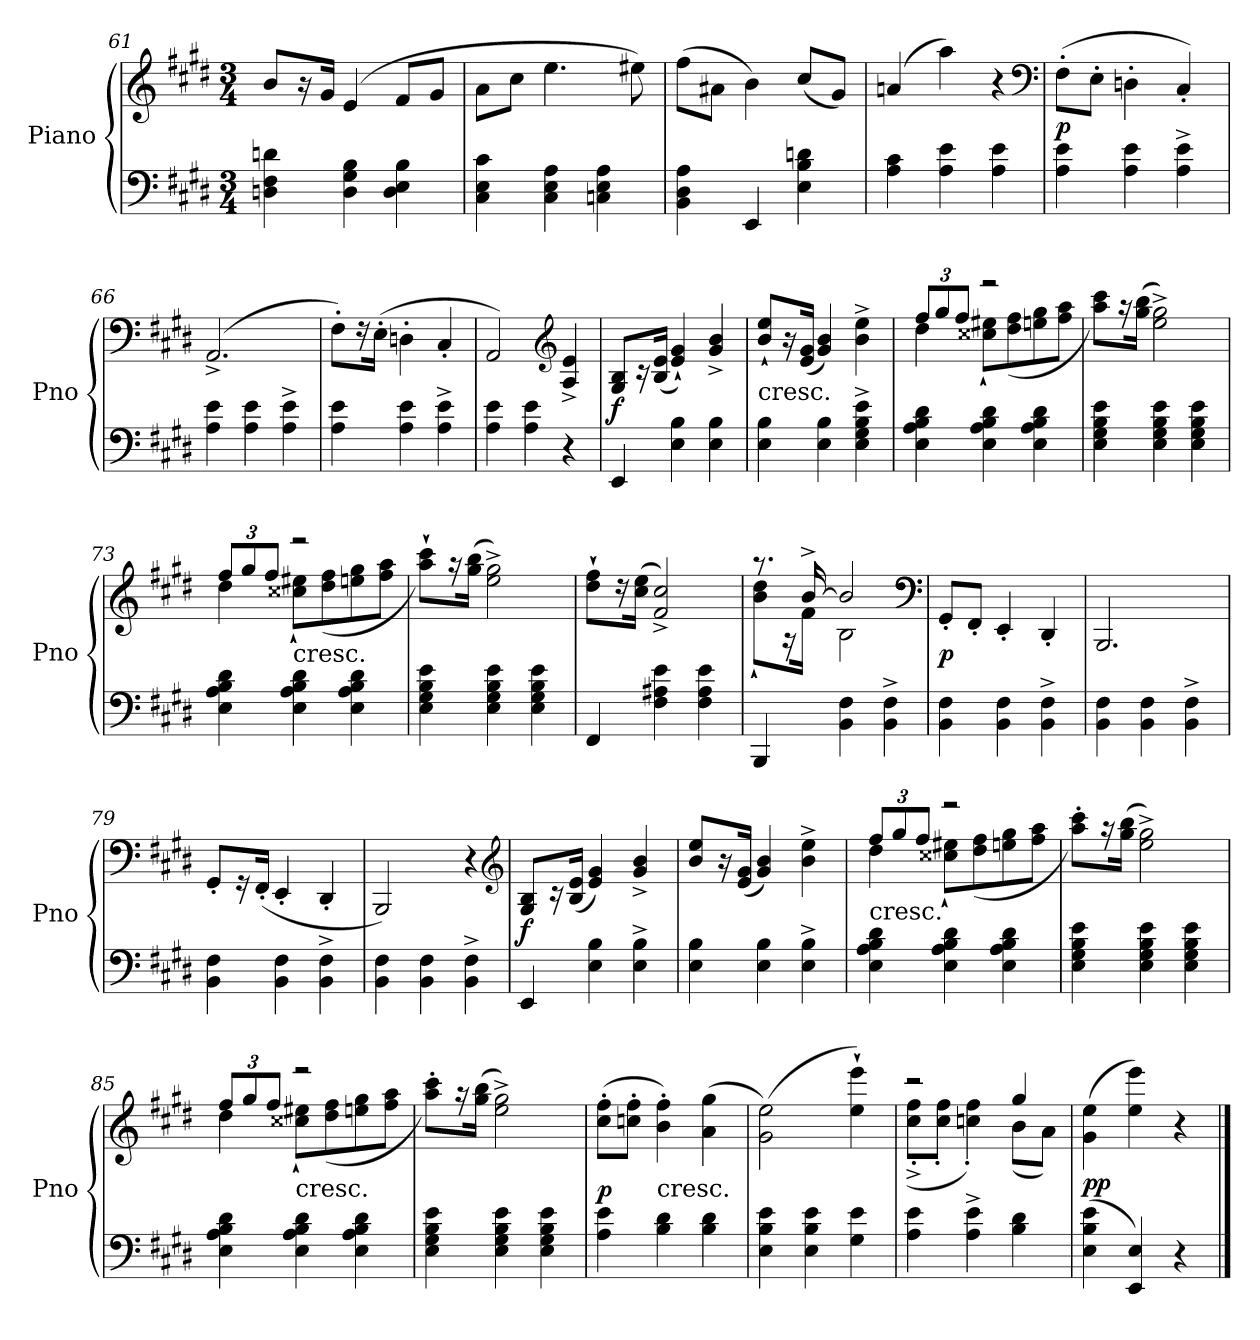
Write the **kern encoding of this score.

**kern	**kern	**dynam
*part1	*part1	*part1
*staff2	*staff1	*staff1/2
*I"Piano	*	*
*I'Pno	*	*
*clefF4	*clefG2	*
*k[f#c#g#d#]	*k[f#c#g#d#]	*
*E:	*E:	*
*M3/4	*M3/4	*
=61	=61	=61
4Dn\ 4F#\ 4dn\	8b/L	.
.	16r	.
.	16g#/Jk	.
4D\ 4G#\ 4B\	(4e/	.
4D\ 4E\ 4B\	8f#/L	.
.	8g#/J	.
=62	=62	=62
4C#\ 4E\ 4c#\	8a\L	.
.	8cc#\J	.
4C#\ 4E\ 4A\	4.ee\	.
4Cn\ 4E\ 4A\	.	.
.	8ee#X\)	.
=63	=63	=63
4BB\ 4D#\ 4A\	(8ff#\L	.
.	8a#X\J	.
4EE/	4b\)	.
4E\ 4B\ 4dn\	(8cc#/L	.
.	8g#/J)	.
=64	=64	=64
4A\ 4c#\	(4an/	.
4A\ 4e\	4aa\)	.
4A\ 4e\	4r	.
*	*clefF4	*
=65	=65	=65
4A\ 4e\	(8F#'\L	p
.	8E'\J	.
4A\ 4e\	4Dn'\	.
4A^\ 4e^\	4C#'/)	.
=66	=66	=66
4A\ 4e\	(2.AA^/	.
4A\ 4e\	.	.
4A^\ 4e^\	.	.
=67	=67	=67
4A\ 4e\	8F#'\L)	.
.	16r	.
.	(16E'\Jk	.
4A\ 4e\	4Dn'\	.
4A^\ 4e^\	4C#'/	.
=68	=68	=68
4A\ 4e\	2AA/)	.
4A\ 4e\	.	.
*	*clefG2	*
4r	4A^/ 4e^/	.
=69	=69	=69
4EE/	8G#/ 8B/L	f
.	16r	.
.	(16B/ 16e/Jk	.
4E\ 4B\	4e`/ 4g#`/)	.
4E\ 4B\	4g#^/ 4b^/	.
=70	=70	=70
!	!LO:TX:c:t=cresc.	!
4E\ 4B\	8b`/ 8ee`/L	.
.	16r	.
.	(16e/ 16g#/Jk	.
4E\ 4B\	4g#/ 4b/)	.
4E^\ 4G#^\ 4B^\ 4e^\	4b^\ 4ee^\	.
=71	=71	=71
*	*^	*
4E\ 4A\ 4B\ 4d#\	12ff#/L	4dd#\	.
.	12gg#/	.	.
.	12ff#/J	.	.
4E\ 4A\ 4B\ 4d#\	2r	8cc##X`\ 8ee#X`\L	.
.	.	(8dd#\ 8ff#\	.
4E\ 4A\ 4B\ 4d#\	.	8een\ 8gg#\	.
.	.	8ff#\ 8aa\J	.
*	*v	*v	*
=72	=72	=72
4E\ 4G#\ 4B\ 4e\	8aa\ 8ccc#\L)	.
.	16r	.
.	(16gg#\ 16bb\Jk	.
4E\ 4G#\ 4B\ 4e\	2ee^\ 2gg#^\)	.
4E\ 4G#\ 4B\ 4e\	.	.
=73	=73	=73
*	*^	*
4E\ 4A\ 4B\ 4d#\	12ff#/L	4dd#\	.
.	12gg#/	.	.
.	12ff#/J	.	.
!	!LO:TX:c:t=cresc.	!	!
4E\ 4A\ 4B\ 4d#\	2r	8cc##X`\ 8ee#X`\L	.
.	.	(8dd#\ 8ff#\	.
4E\ 4A\ 4B\ 4d#\	.	8een\ 8gg#\	.
.	.	8ff#\ 8aa\J	.
*	*v	*v	*
=74	=74	=74
4E\ 4G#\ 4B\ 4e\	8aa`\ 8ccc#`\L)	.
.	16r	.
.	(16gg#\ 16bb\Jk	.
4E\ 4G#\ 4B\ 4e\	2ee^\ 2gg#^\)	.
4E\ 4G#\ 4B\ 4e\	.	.
=75	=75	=75
4FF#/	8dd#`\ 8ff#`\L	.
.	16r	.
.	(16cc#\ 16ee\Jk	.
4F#\ 4A#X\ 4e\	2f#^/ 2cc#^/)	.
4F#\ 4A#\ 4e\	.	.
=76	=76	=76
*	*^	*
4BBB/	8.r	8b`\ 8dd#`\L	.
.	.	16r	.
.	[16b^/	16f#\Jk	.
4BB\ 4F#\	2b/]	2B\	.
4BB^\ 4F#^\	.	.	.
*	*v	*v	*
*	*clefF4	*
=77	=77	=77
4BB\ 4F#\	8GG#'/L	p
.	8FF#'/J	.
4BB\ 4F#\	4EE'/	.
4BB^\ 4F#^\	4DD#'/	.
=78	=78	=78
4BB\ 4F#\	2.BBB/	.
4BB\ 4F#\	.	.
4BB^\ 4F#^\	.	.
=79	=79	=79
4BB\ 4F#\	8GG#'/L	.
.	16r	.
.	(16FF#'/Jk	.
4BB\ 4F#\	4EE'/	.
4BB^\ 4F#^\	4DD#'/	.
=80	=80	=80
4BB\ 4F#\	2BBB/)	.
4BB\ 4F#\	.	.
4BB^\ 4F#^\	4r	.
*	*clefG2	*
=81	=81	=81
4EE/	8G#/ 8B/L	f
.	16r	.
.	(16B/ 16e/Jk	.
4E\ 4B\	4e/ 4g#/)	.
4E^\ 4B^\	4g#^/ 4b^/	.
=82	=82	=82
4E\ 4B\	8b/ 8ee/L	.
.	16r	.
.	(16e/ 16g#/Jk	.
4E\ 4B\	4g#/ 4b/)	.
4E^\ 4B^\	4b^\ 4ee^\	.
=83	=83	=83
*	*^	*
!	!LO:TX:c:t=cresc.	!	!
4E\ 4A\ 4B\ 4d#\	12ff#/L	4dd#\	.
.	12gg#/	.	.
.	12ff#/J	.	.
4E\ 4A\ 4B\ 4d#\	2r	8cc##X`\ 8ee#X`\L	.
.	.	(8dd#\ 8ff#\	.
4E\ 4A\ 4B\ 4d#\	.	8een\ 8gg#\	.
.	.	8ff#\ 8aa\J	.
*	*v	*v	*
=84	=84	=84
4E\ 4G#\ 4B\ 4e\	8aa'\ 8ccc#'\L)	.
.	16r	.
.	(16gg#\ 16bb\Jk	.
4E\ 4G#\ 4B\ 4e\	2ee^\ 2gg#^\)	.
4E\ 4G#\ 4B\ 4e\	.	.
=85	=85	=85
*	*^	*
4E\ 4A\ 4B\ 4d#\	12ff#/L	4dd#\	.
.	12gg#/	.	.
.	12ff#/J	.	.
!	!LO:TX:c:t=cresc.	!	!
4E\ 4A\ 4B\ 4d#\	2r	8cc##X`\ 8ee#X`\L	.
.	.	(8dd#\ 8ff#\	.
4E\ 4A\ 4B\ 4d#\	.	8een\ 8gg#\	.
.	.	8ff#\ 8aa\J	.
*	*v	*v	*
=86	=86	=86
4E\ 4G#\ 4B\ 4e\	8aa'\ 8ccc#'\L)	.
.	16r	.
.	(16gg#\ 16bb\Jk	.
4E\ 4G#\ 4B\ 4e\	2ee^\ 2gg#^\)	.
4E\ 4G#\ 4B\ 4e\	.	.
=87	=87	=87
4A\ 4e\	(8cc#'\ 8ff#'\L	p
.	8ccn'\ 8ff#'\J	.
!	!LO:TX:c:t=cresc.	!
4B\ 4d#\	4b'\ 4ff#'\)	.
4B\ 4d#\	(4a\ 4gg#\	.
=88	=88	=88
4E\ 4B\ 4e\	(2g#\ 2ee\)	.
4E\ 4B\ 4e\	.	.
4G#\ 4e\	4ee`\ 4eee`\)	.
=89	=89	=89
*	*^	*
4A\ 4e\	2r	(8cc#'^\ 8ff#'^\L	.
.	.	8cc#'\ 8ff#'\J	.
4A^\ 4e^\	.	4ccn'\ 4ff#'\)	.
4B\ 4d#\	4gg#/	(8b\L	.
.	.	8a\J)	.
*	*v	*v	*
=90	=90	=90
(4E\ 4B\ 4e\	(4g#\ 4ee\	pp
4EE/ 4E/)	4ee\ 4eee\)	.
4r	4r	.
==	==	==
*-	*-	*-
